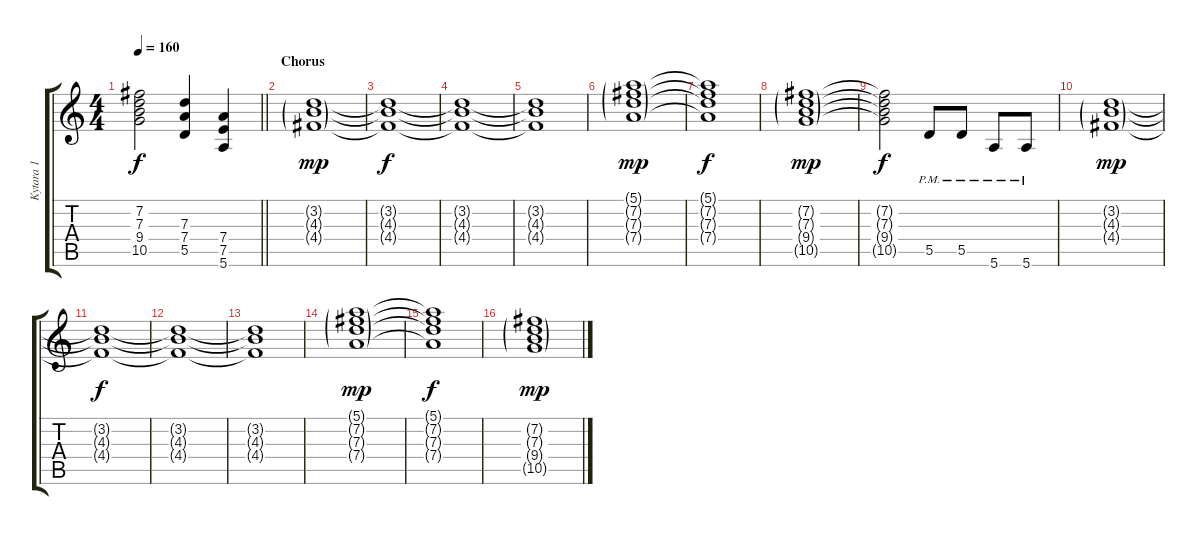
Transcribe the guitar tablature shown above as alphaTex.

\track ("Kytara 1" "Kytara 1") {instrument distortionguitar}
\staff {score tabs}
\tuning (E4 B3 G3 D3 A2 E2) {hide}
\ts (4 4)
\tempo 160
\clef g2
\barLineRight lightlight
\ks c
(7.2{t} 7.3{t} 9.4{t} 10.5{t}).2{dy f} (7.3 7.4 5.5).4 (7.4 7.5 5.6).4 |
\section ("" "Chorus")
(3.2{g} 4.3{g} 4.4{g}).1{dy mp} |
(3.2{t} 4.3{t} 4.4{t}).1{dy f} |
(3.2{t} 4.3{t} 4.4{t}).1 |
(3.2{t} 4.3{t} 4.4{t}).1 |
(5.1{g} 7.2{g} 7.3{g} 7.4{g}).1{dy mp} |
(5.1{t} 7.2{t} 7.3{t} 7.4{t}).1{dy f} |
(7.2{g} 7.3{g} 9.4{g} 10.5{g}).1{dy mp} |
(7.2{t} 7.3{t} 9.4{t} 10.5{t}).2{dy f} 5.5{pm}.8 5.5{pm}.8 5.6{pm}.8 5.6{pm}.8 |
(3.2{g} 4.3{g} 4.4{g}).1{dy mp} |
(3.2{t} 4.3{t} 4.4{t}).1{dy f} |
(3.2{t} 4.3{t} 4.4{t}).1 |
(3.2{t} 4.3{t} 4.4{t}).1 |
(5.1{g} 7.2{g} 7.3{g} 7.4{g}).1{dy mp} |
(5.1{t} 7.2{t} 7.3{t} 7.4{t}).1{dy f} |
(7.2{g} 7.3{g} 9.4{g} 10.5{g}).1{dy mp}
